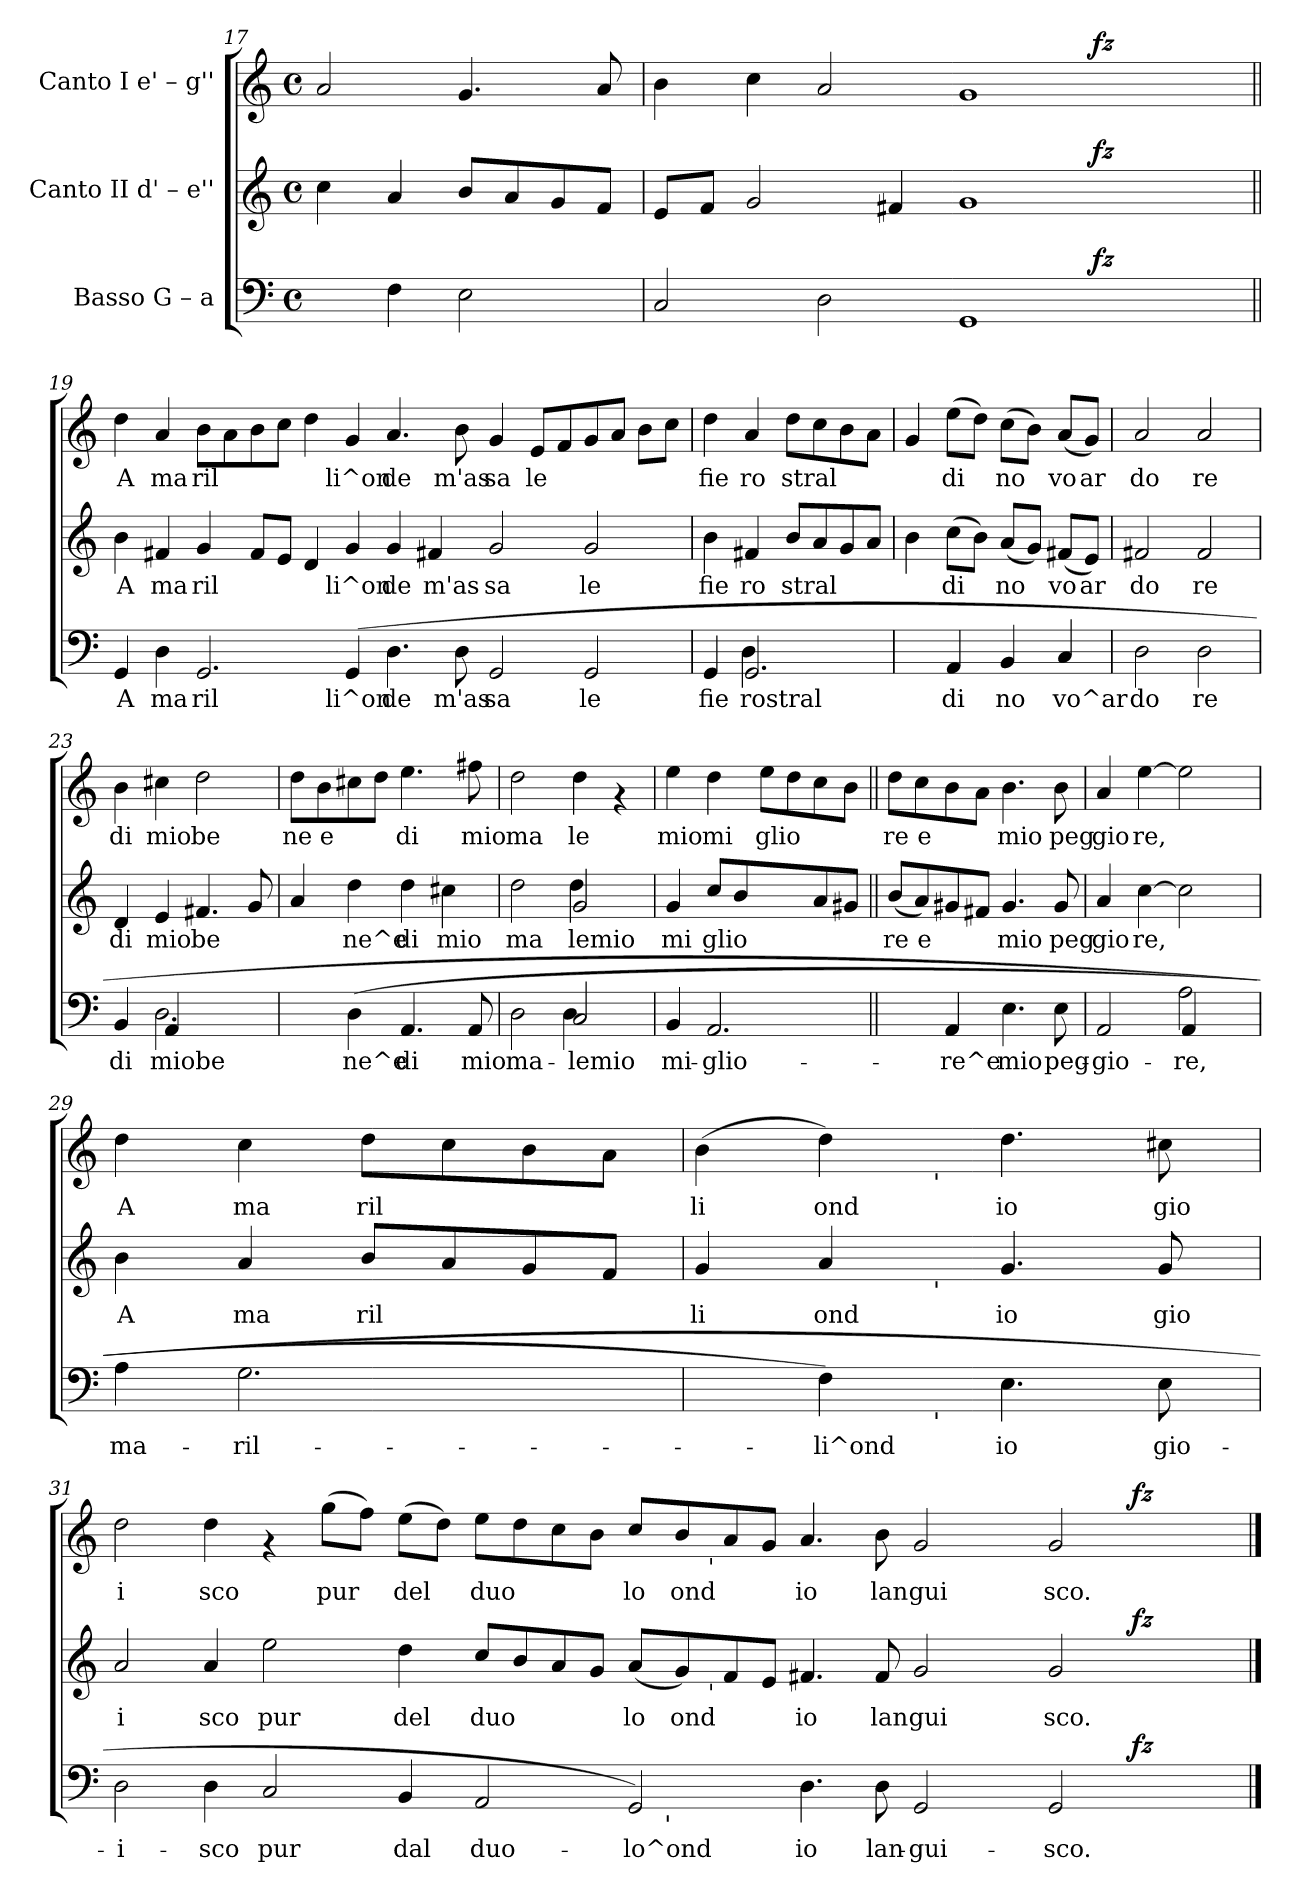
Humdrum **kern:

**kern	**text	**dynam	**kern	**text	**dynam	**kern	**text	**dynam
*part3	*part3	*part3	*part2	*part2	*part2	*part1	*part1	*part1
*staff3	*staff3	*staff3	*staff2	*staff2	*staff2	*staff1	*staff1	*staff1
*I"Basso  G – a	*	*	*I"Canto II  d' – e''	*	*	*I"Canto I  e' – g''	*	*
*clefF4	*	*	*clefG2	*	*	*clefG2	*	*
*k[]	*	*	*k[]	*	*	*k[]	*	*
*C:	*	*	*C:	*	*	*C:	*	*
*M4/4	*	*	*M4/4	*	*	*M4/4	*	*
*met(c)	*	*	*met(c)	*	*	*met(c)	*	*
=17	=17	=17	=17	=17	=17	=17	=17	=17
!	!	!	!	!LO:LY:b:cj	!	!	!LO:LY:b:cj	!
4ryy	.	.	4cc\	.	.	2a/	.	.
!	!LO:LY:b:cj	!	!	!LO:LY:b:cj	!	!	!	!
4F\	.	.	4a/	.	.	.	.	.
!	!LO:LY:b:cj	!	!	!LO:LY:b:cj	!	!	!LO:LY:b:cj	!
2E\	.	.	8b/L	.	.	4.g/	.	.
!	!	!	!	!LO:LY:b:cj	!	!	!	!
.	.	.	8a/	.	.	.	.	.
!	!	!	!	!LO:LY:b:cj	!	!	!	!
.	.	.	8g/	.	.	.	.	.
!	!	!	!	!LO:LY:b:cj	!	!	!LO:LY:b:cj	!
.	.	.	8f/J	.	.	8a/	.	.
!!LO:LB:g=z
=18	=18	=18	=18	=18	=18	=18	=18	=18
!	!LO:LY:b:cj	!	!	!LO:LY:b:cj	!	!	!LO:LY:b:cj	!
*^	*	*	*^	*	*	*^	*	*
2C/	1ryy	.	.	8e/L	1ryy	.	.	4b\	1ryy	.	.
!	!	!	!	!	!	!LO:LY:b:cj	!	!	!	!	!
.	.	.	.	8f/J	.	.	.	.	.	.	.
!	!	!	!	!	!	!LO:LY:b:cj	!	!	!	!LO:LY:b:cj	!
.	.	.	.	2g/	.	.	.	4cc\	.	.	.
!	!	!LO:LY:b:cj	!	!	!	!	!	!	!	!LO:LY:b:cj	!
2D\	.	.	.	.	.	.	.	2a/	.	.	.
!	!	!	!	!	!	!LO:LY:b:cj	!	!	!	!	!
.	.	.	.	4f#X/	.	.	.	.	.	.	.
!	!	!LO:LY:b:cj	!	!	!	!LO:LY:b:cj	!	!	!	!LO:LY:b:cj	!
1GG	2ryy	.	.	1g	2ryy	.	.	1g	2ryy	.	.
.	32.ryy	.	.	.	32.ryy	.	.	.	32.ryy	.	.
!	!	!	!LO:DY:b	!	!	!	!LO:DY:b	!	!	!	!LO:DY:b
.	4ryy	.	fz	.	4ryy	.	fz	.	4ryy	.	fz
.	8ryy	.	.	.	8ryy	.	.	.	8ryy	.	.
.	16ryy	.	.	.	16ryy	.	.	.	16ryy	.	.
.	64ryy	.	.	.	64ryy	.	.	.	64ryy	.	.
=19||	=19||	=19||	=19||	=19||	=19||	=19||	=19||	=19||	=19||	=19||	=19||
!	!	!LO:LY:b:cj	!	!	!	!LO:LY:b:cj	!	!	!	!LO:LY:b:cj	!
*v	*v	*	*	*	*	*	*	*v	*v	*	*
*	*	*	*v	*v	*	*	*	*	*
4GG/	A	.	4b\	A	.	4dd\	A	.
!	!LO:LY:b:cj	!	!	!LO:LY:b:cj	!	!	!LO:LY:b:cj	!
4D\	ma	.	4f#X/	ma	.	4a/	ma	.
!	!LO:LY:b:cj	!	!	!LO:LY:b:cj	!	!	!LO:LY:b:cj	!
2.GG/	ril	.	4g/	ril	.	8b\L	ril	.
!	!	!	!	!	!	!	!LO:LY:b:cj	!
.	.	.	.	.	.	8a\	.	.
!	!	!	!	!LO:LY:b:cj	!	!	!LO:LY:b:cj	!
.	.	.	8f#/L	.	.	8b\	.	.
!	!	!	!	!LO:LY:b:cj	!	!	!LO:LY:b:cj	!
.	.	.	8e/J	.	.	8cc\J	.	.
!	!	!	!	!LO:LY:b:cj	!	!	!LO:LY:b:cj	!
.	.	.	4d/	.	.	4dd\	.	.
!	!LO:LY:b:cj	!	!	!LO:LY:b:cj	!	!	!LO:LY:b:cj	!
(<4GG/	li^on	.	4g/	li^on	.	4g/	li^on	.
!	!LO:LY:b:cj	!	!	!LO:LY:b:cj	!	!	!LO:LY:b:cj	!
4.D\	de	.	4g/	de	.	4.a/	de	.
!	!	!	!	!LO:LY:b:cj	!	!	!	!
.	.	.	4f#X/	m'as	.	.	.	.
!	!LO:LY:b:cj	!	!	!	!	!	!LO:LY:b:cj	!
8D\	m'as	.	.	.	.	8b\	m'as	.
!	!LO:LY:b:cj	!	!	!LO:LY:b:cj	!	!	!LO:LY:b:cj	!
2GG/	sa	.	2g/	sa	.	4g/	sa	.
!	!	!	!	!	!	!	!LO:LY:b:cj	!
.	.	.	.	.	.	8e/L	le	.
!	!	!	!	!	!	!	!LO:LY:b:cj	!
.	.	.	.	.	.	8f/	.	.
!	!LO:LY:b:cj	!	!	!LO:LY:b:cj	!	!	!LO:LY:b:cj	!
2GG/	le	.	2g/	le	.	8g/	.	.
!	!	!	!	!	!	!	!LO:LY:b:cj	!
.	.	.	.	.	.	8a/J	.	.
!	!	!	!	!	!	!	!LO:LY:b:cj	!
.	.	.	.	.	.	8b\L	.	.
!	!	!	!	!	!	!	!LO:LY:b:cj	!
.	.	.	.	.	.	8cc\J	.	.
!!LO:PB:g=z
=20	=20	=20	=20	=20	=20	=20	=20	=20
!	!LO:LY:b:cj	!	!	!LO:LY:b:cj	!	!	!LO:LY:b:cj	!
*^	*	*	*	*	*	*	*	*
4GG/	4ryy	fie	.	4b\	fie	.	4dd\	fie	.
!	!	!LO:LY:b:cj	!	!	!LO:LY:b:cj	!	!	!LO:LY:b:cj	!
2.GG/	4D\	rostral	.	4f#X/	ro	.	4a/	ro	.
!	!	!	!	!	!LO:LY:b:cj	!	!	!LO:LY:b:cj	!
.	2ryy	.	.	8b/L	stral	.	8dd\L	stral	.
!	!	!	!	!	!LO:LY:b:cj	!	!	!LO:LY:b:cj	!
.	.	.	.	8a/	.	.	8cc\	.	.
!	!	!	!	!	!LO:LY:b:cj	!	!	!LO:LY:b:cj	!
.	.	.	.	8g/	.	.	8b\	.	.
!	!	!	!	!	!LO:LY:b:cj	!	!	!LO:LY:b:cj	!
.	.	.	.	8a/J	.	.	8a\J	.	.
*v	*v	*	*	*	*	*	*	*	*
=21	=21	=21	=21	=21	=21	=21	=21	=21
!	!	!	!	!LO:LY:b:cj	!	!	!LO:LY:b:cj	!
4ryy	.	.	4b\	.	.	4g/	.	.
!	!LO:LY:b:cj	!	!	!LO:LY:b:cj	!	!	!LO:LY:b:cj	!
4AA/	di	.	(>8cc\L	di	.	(>8ee\L	di	.
!	!	!	!	!LO:LY:b:cj	!	!	!LO:LY:b:cj	!
.	.	.	8b\J)	.	.	8dd\J)	.	.
!	!LO:LY:b:cj	!	!	!LO:LY:b:cj	!	!	!LO:LY:b:cj	!
4BB/	no	.	(<8a/L	no	.	(>8cc\L	no	.
!	!	!	!	!LO:LY:b:cj	!	!	!LO:LY:b:cj	!
.	.	.	8g/J)	.	.	8b\J)	.	.
!	!LO:LY:b:cj	!	!	!LO:LY:b:cj	!	!	!LO:LY:b:cj	!
4C/	vo^ar	.	(<8f#X/L	vo	.	(<8a/L	vo	.
!	!	!	!	!LO:LY:b:cj	!	!	!LO:LY:b:cj	!
.	.	.	8e/J)	ar	.	8g/J)	ar	.
=22	=22	=22	=22	=22	=22	=22	=22	=22
!	!LO:LY:b:cj	!	!	!LO:LY:b:cj	!	!	!LO:LY:b:cj	!
2D\	do	.	2f#X/	do	.	2a/	do	.
!	!LO:LY:b:cj	!	!	!LO:LY:b:cj	!	!	!LO:LY:b:cj	!
2D\	re	.	2f#/	re	.	2a/	re	.
=23	=23	=23	=23	=23	=23	=23	=23	=23
!	!LO:LY:b:cj	!	!	!LO:LY:b:cj	!	!	!LO:LY:b:cj	!
*^	*	*	*	*	*	*	*	*
4BB/	4ryy	di	.	4d/	di	.	4b\	di	.
!	!	!LO:LY:b:cj	!	!	!LO:LY:b:cj	!	!	!LO:LY:b:cj	!
2.D\	4AA/	miobe	.	4e/	mio	.	4cc#X\	mio	.
!	!	!	!	!	!LO:LY:b:cj	!	!	!LO:LY:b:cj	!
.	2ryy	.	.	4.f#X/	be	.	2dd\	be	.
!	!	!	!	!	!LO:LY:b:cj	!	!	!	!
.	.	.	.	8g/	.	.	.	.	.
*v	*v	*	*	*	*	*	*	*	*
=24	=24	=24	=24	=24	=24	=24	=24	=24
!	!	!	!	!LO:LY:b:cj	!	!	!LO:LY:b:cj	!
4ryy	.	.	4a/	.	.	8dd\L	ne	.
!	!	!	!	!	!	!	!LO:LY:b:cj	!
.	.	.	.	.	.	8b\	e	.
!	!LO:LY:b:cj	!	!	!LO:LY:b:cj	!	!	!LO:LY:b:cj	!
(<4D\	ne^e	.	4dd\	ne^e	.	8cc#X\	.	.
!	!	!	!	!	!	!	!LO:LY:b:cj	!
.	.	.	.	.	.	8dd\J	.	.
!	!LO:LY:b:cj	!	!	!LO:LY:b:cj	!	!	!LO:LY:b:cj	!
4.AA/	di	.	4dd\	di	.	4.ee\	di	.
!	!	!	!	!LO:LY:b:cj	!	!	!	!
.	.	.	4cc#X\	mio	.	.	.	.
!	!LO:LY:b:cj	!	!	!	!	!	!LO:LY:b:cj	!
8AA/	mio	.	.	.	.	8ff#X\	mio	.
!!LO:LB:g=z
=25	=25	=25	=25	=25	=25	=25	=25	=25
!	!LO:LY:b:cj	!	!	!LO:LY:b:cj	!	!	!LO:LY:b:cj	!
*^	*	*	*^	*	*	*	*	*
2D\	2ryy	ma-	.	2dd\	2ryy	ma	.	2dd\	ma	.
!	!	!LO:LY:b:cj	!	!	!	!LO:LY:b:cj	!	!	!LO:LY:b:cj	!
2C/	4D\	-lemio	.	2g/	4dd\	lemio	.	4dd\	le	.
.	4ryy	.	.	.	4ryy	.	.	4rf	.	.
=26	=26	=26	=26	=26	=26	=26	=26	=26	=26	=26
!	!	!LO:LY:b:cj	!	!	!	!LO:LY:b:cj	!	!	!LO:LY:b:cj	!
*v	*v	*	*	*	*	*	*	*	*	*
*	*	*	*v	*v	*	*	*	*	*
4BB/	mi-	.	4g/	mi	.	4ee\	mio	.
!	!LO:LY:b:cj	!	!	!LO:LY:b:cj	!	!	!LO:LY:b:cj	!
2.AA/	-glio-	.	8cc/L	glio	.	4dd\	mi	.
!	!	!	!	!LO:LY:b:cj	!	!	!	!
.	.	.	8b/	.	.	.	.	.
!	!	!	!	!	!	!	!LO:LY:b:cj	!
.	.	.	4ryy	.	.	8ee\L	glio	.
!	!	!	!	!	!	!	!LO:LY:b:cj	!
.	.	.	.	.	.	8dd\	.	.
!	!	!	!	!LO:LY:b:cj	!	!	!LO:LY:b:cj	!
.	.	.	8a/	.	.	8cc\	.	.
!	!	!	!	!LO:LY:b:cj	!	!	!LO:LY:b:cj	!
.	.	.	8g#X/J	.	.	8b\J	.	.
=27||	=27||	=27||	=27||	=27||	=27||	=27||	=27||	=27||
!	!	!	!	!LO:LY:b:cj	!	!	!LO:LY:b:cj	!
4ryy	.	.	(>8b/L	re	.	8dd\L	re	.
!	!	!	!	!LO:LY:b:cj	!	!	!LO:LY:b:cj	!
.	.	.	8a/)	e	.	8cc\	e	.
!	!LO:LY:b:cj	!	!	!LO:LY:b:cj	!	!	!LO:LY:b:cj	!
4AA/	-re^e	.	8g#X/	.	.	8b\	.	.
!	!	!	!	!LO:LY:b:cj	!	!	!LO:LY:b:cj	!
.	.	.	8f#X/J	.	.	8a\J	.	.
!	!LO:LY:b:cj	!	!	!LO:LY:b:cj	!	!	!LO:LY:b:cj	!
4.E\	mio	.	4.g#/	mio	.	4.b\	mio	.
!	!LO:LY:b:cj	!	!	!LO:LY:b:cj	!	!	!LO:LY:b:cj	!
8E\	peg-	.	8g#/	peg	.	8b\	peg	.
=28	=28	=28	=28	=28	=28	=28	=28	=28
!	!LO:LY:b:cj	!	!	!LO:LY:b:cj	!	!	!LO:LY:b:cj	!
*^	*	*	*	*	*	*	*	*
2AA/	2ryy	-gio-	.	4a/	gio	.	4a/	gio	.
!	!	!	!	!	!LO:LY:b:cj	!	!	!LO:LY:b:cj	!
.	.	.	.	[>4cc\	re,	.	[>4ee\	re,	.
!	!	!LO:LY:b:cj	!	!	!LO:LY:b:cj	!	!	!LO:LY:b:cj	!
2A\	4AA/	-re,	.	2cc\]	.	.	2ee\]	.	.
.	4ryy	.	.	.	.	.	.	.	.
=29	=29	=29	=29	=29	=29	=29	=29	=29	=29
!	!	!LO:LY:b:cj	!	!	!LO:LY:b:cj	!	!	!LO:LY:b:cj	!
*v	*v	*	*	*	*	*	*	*	*
4A\	ma-	.	4b\	A	.	4dd\	A	.
!	!LO:LY:b:cj	!	!	!LO:LY:b:cj	!	!	!LO:LY:b:cj	!
2.G\	-ril-	.	4a/	ma	.	4cc\	ma	.
!	!	!	!	!LO:LY:b:cj	!	!	!LO:LY:b:cj	!
.	.	.	8b/L	ril	.	8dd\L	ril	.
!	!	!	!	!LO:LY:b:cj	!	!	!LO:LY:b:cj	!
.	.	.	8a/	.	.	8cc\	.	.
!	!	!	!	!LO:LY:b:cj	!	!	!LO:LY:b:cj	!
.	.	.	8g/	.	.	8b\	.	.
!	!	!	!	!LO:LY:b:cj	!	!	!LO:LY:b:cj	!
.	.	.	8f/J	.	.	8a\J	.	.
=30	=30	=30	=30	=30	=30	=30	=30	=30
!	!	!	!	!LO:LY:b:cj	!	!	!LO:LY:b:cj	!
*^	*	*	*^	*	*	*^	*	*
4ryy	4ryy	.	.	4g/	4ryy	li	.	(<4b\	4ryy	li	.
!	!	!LO:LY:b:cj	!	!	!	!LO:LY:b:cj	!	!	!	!LO:LY:b:cj	!
4F\)	8ryy	-li^ond	.	4a/	8ryy	ond	.	4dd\)	8ryy	ond	.
.	32ryy	.	.	.	32ryy	.	.	.	32ryy	.	.
!	!	!	!	!	!	!	!	!	!LO:TX:b:t='	!	!
!	!	!	!	!	!LO:TX:b:t='	!	!	!	!	!	!
!	!LO:TX:b:t='	!	!	!	!	!	!	!	!	!	!
.	2ryy	.	.	.	2ryy	.	.	.	2ryy	.	.
!	!	!LO:LY:b:cj	!	!	!	!LO:LY:b:cj	!	!	!	!LO:LY:b:cj	!
4.E\	.	io	.	4.g/	.	io	.	4.dd\	.	io	.
!	!	!LO:LY:b:cj	!	!	!	!LO:LY:b:cj	!	!	!	!LO:LY:b:cj	!
8E\	.	gio-	.	8g/	.	gio	.	8cc#X\	.	gio	.
.	16.ryy	.	.	.	16.ryy	.	.	.	16.ryy	.	.
!!LO:LB:g=z
=31	=31	=31	=31	=31	=31	=31	=31	=31	=31	=31	=31
!	!	!LO:LY:b:cj	!	!	!	!LO:LY:b:cj	!	!	!	!LO:LY:b:cj	!
*	*^	*	*	*	*^	*	*	*	*^	*	*
2D\	1ryy	1ryy	-i-	.	2a/	1ryy	1ryy	i	.	2dd\	1ryy	1ryy	i	.
!	!	!	!LO:LY:b:cj	!	!	!	!	!LO:LY:b:cj	!	!	!	!	!LO:LY:b:cj	!
4D\	.	.	-sco	.	4a/	.	.	sco	.	4dd\	.	.	sco	.
!	!	!	!LO:LY:b:cj	!	!	!	!	!LO:LY:b:cj	!	!	!	!	!	!
2C/	.	.	pur	.	2ee\	.	.	pur	.	4rf	.	.	.	.
!	!	!	!	!	!	!	!	!	!	!	!	!	!LO:LY:b:cj	!
.	1ryy	1ryy	.	.	.	1ryy	1ryy	.	.	(>8gg\L	1ryy	1ryy	pur	.
!	!	!	!	!	!	!	!	!	!	!	!	!	!LO:LY:b:cj	!
.	.	.	.	.	.	.	.	.	.	8ff\J)	.	.	.	.
!	!	!	!LO:LY:b:cj	!	!	!	!	!LO:LY:b:cj	!	!	!	!	!LO:LY:b:cj	!
4BB/	.	.	dal	.	4dd\	.	.	del	.	(>8ee\L	.	.	del	.
!	!	!	!	!	!	!	!	!	!	!	!	!	!LO:LY:b:cj	!
.	.	.	.	.	.	.	.	.	.	8dd\J)	.	.	.	.
!	!	!	!LO:LY:b:cj	!	!	!	!	!LO:LY:b:cj	!	!	!	!	!LO:LY:b:cj	!
2AA/	.	.	duo-	.	8cc/L	.	.	duo	.	8ee\L	.	.	duo	.
!	!	!	!	!	!	!	!	!LO:LY:b:cj	!	!	!	!	!LO:LY:b:cj	!
.	.	.	.	.	8b/	.	.	.	.	8dd\	.	.	.	.
!	!	!	!	!	!	!	!	!LO:LY:b:cj	!	!	!	!	!LO:LY:b:cj	!
.	.	.	.	.	8a/	.	.	.	.	8cc\	.	.	.	.
!	!	!	!	!	!	!	!	!LO:LY:b:cj	!	!	!	!	!LO:LY:b:cj	!
.	.	.	.	.	8g/J	.	.	.	.	8b\J	.	.	.	.
!	!	!	!LO:LY:b:cj	!	!	!	!	!LO:LY:b:cj	!	!	!	!	!LO:LY:b:cj	!
2GG/)	1ryy	16..ryy	-lo^ond	.	(>8a/L	1ryy	8..ryy	lo	.	8cc/L	1ryy	8..ryy	lo	.
!	!	!LO:TX:b:t='	!	!	!	!	!	!	!	!	!	!	!	!
.	.	1ryy	.	.	.	.	.	.	.	.	.	.	.	.
!	!	!	!	!	!	!	!	!LO:LY:b:cj	!	!	!	!	!LO:LY:b:cj	!
.	.	.	.	.	8g/)	.	.	ond	.	8b/	.	.	ond	.
!	!	!	!	!	!	!	!	!	!	!	!	!LO:TX:b:t='	!	!
!	!	!	!	!	!	!	!LO:TX:b:t='	!	!	!	!	!	!	!
.	.	.	.	.	.	.	1ryy	.	.	.	.	1ryy	.	.
!	!	!	!	!	!	!	!	!LO:LY:b:cj	!	!	!	!	!LO:LY:b:cj	!
.	.	.	.	.	8f/	.	.	.	.	8a/	.	.	.	.
!	!	!	!	!	!	!	!	!LO:LY:b:cj	!	!	!	!	!LO:LY:b:cj	!
.	.	.	.	.	8e/J	.	.	.	.	8g/J	.	.	.	.
!	!	!	!LO:LY:b:cj	!	!	!	!	!LO:LY:b:cj	!	!	!	!	!LO:LY:b:cj	!
4.D\	.	.	io	.	4.f#X/	.	.	io	.	4.a/	.	.	io	.
!	!	!	!LO:LY:b:cj	!	!	!	!	!LO:LY:b:cj	!	!	!	!	!LO:LY:b:cj	!
8D\	.	.	lan-	.	8f#/	.	.	lan	.	8b\	.	.	lan	.
!	!	!	!LO:LY:b:cj	!	!	!	!	!LO:LY:b:cj	!	!	!	!	!LO:LY:b:cj	!
2GG/	2ryy	.	-gui-	.	2g/	2ryy	.	gui	.	2g/	2ryy	.	gui	.
.	.	2ryy	.	.	.	.	.	.	.	.	.	.	.	.
.	.	.	.	.	.	.	2ryy	.	.	.	.	2ryy	.	.
!	!	!	!LO:LY:b:cj	!	!	!	!	!LO:LY:b:cj	!	!	!	!	!LO:LY:b:cj	!
2GG/	8ryy	.	-sco.	.	2g/	8ryy	.	sco.	.	2g/	8ryy	.	sco.	.
.	.	4ryy	.	.	.	.	.	.	.	.	.	.	.	.
.	16ryy	.	.	.	.	16ryy	.	.	.	.	16ryy	.	.	.
.	64ryy	.	.	.	.	64ryy	.	.	.	.	64ryy	.	.	.
!	!	!	!	!LO:DY:b	!	!	!	!	!LO:DY:b	!	!	!	!	!LO:DY:b
.	4ryy	.	.	fz	.	4ryy	.	.	fz	.	4ryy	.	.	fz
.	.	.	.	.	.	.	4ryy	.	.	.	.	4ryy	.	.
.	.	8ryy	.	.	.	.	.	.	.	.	.	.	.	.
.	32.ryy	.	.	.	.	32.ryy	.	.	.	.	32.ryy	.	.	.
.	.	.	.	.	.	.	32ryy	.	.	.	.	32ryy	.	.
.	.	64ryy	.	.	.	.	.	.	.	.	.	.	.	.
*v	*v	*v	*	*	*	*	*	*	*	*v	*v	*v	*	*
*	*	*	*v	*v	*v	*	*	*	*	*
==	==	==	==	==	==	==	==	==
*-	*-	*-	*-	*-	*-	*-	*-	*-
